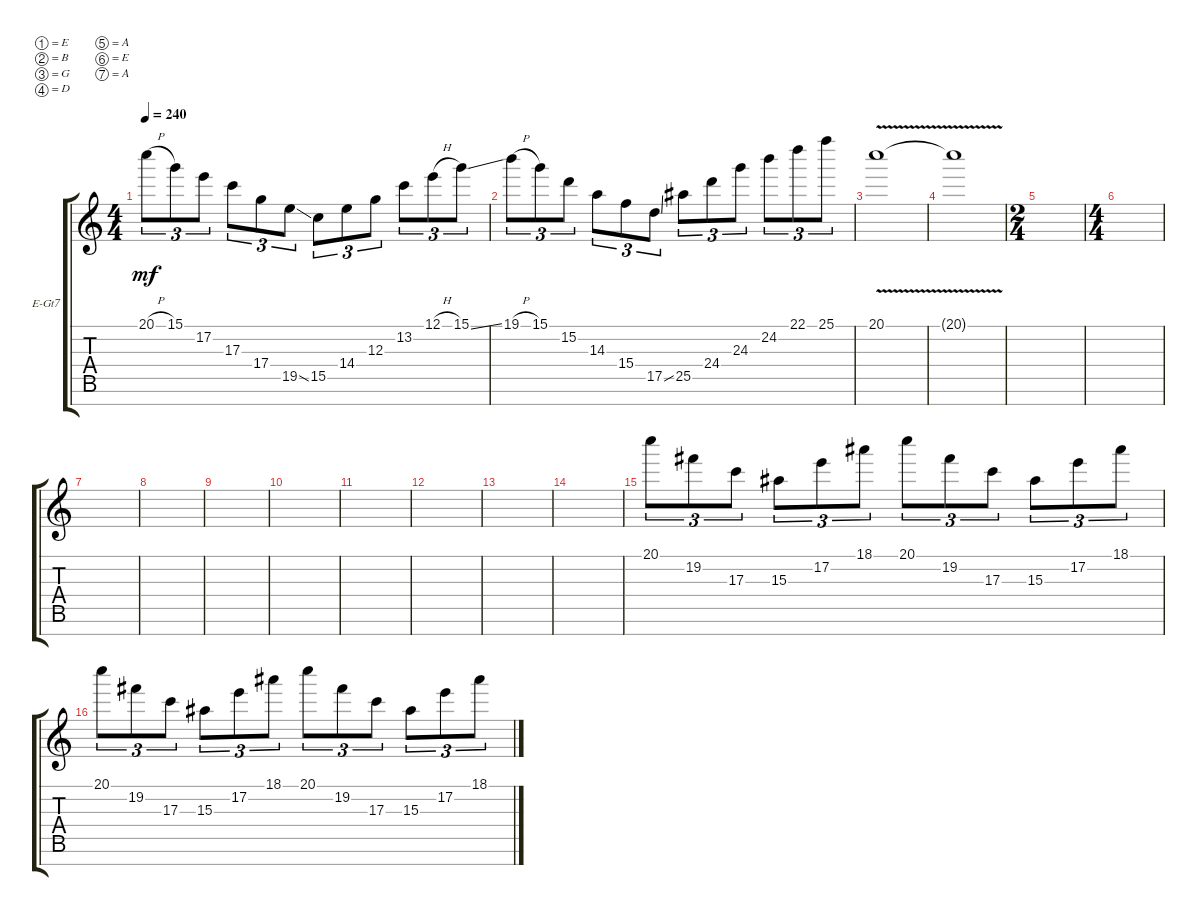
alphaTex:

\defaultSystemsLayout 4
\bracketExtendMode groupsimilarinstruments
\firstSystemTrackNameOrientation horizontal
\otherSystemsTrackNameOrientation horizontal
\track ("Electric Guitar" "E-Gt7") {instrument distortionguitar}
\staff {score tabs}
\tuning (E4 B3 G3 D3 A2 E2 A1)
\ts (4 4)
\tempo 240
\clef g2
\scale
0.487395
\ks c
20.1{h}.8{tu (3 2) dy mf instrument distortionguitar} 15.1.8{tu (3 2)} 17.2.8{tu (3 2)} 17.3.8{tu (3 2)} 17.4.8{tu (3 2)} 19.5{ss}.8{tu (3 2)} 15.5.8{tu (3 2)} 14.4.8{tu (3 2)} 12.3.8{tu (3 2)} 13.2.8{tu (3 2)} 12.1{h}.8{tu (3 2)} 15.1{ss}.8{tu (3 2)} |
\scale
0.256303 19.1{h}.8{tu (3 2)} 15.1.8{tu (3 2)} 15.2.8{tu (3 2)} 14.3.8{tu (3 2)} 15.4.8{tu (3 2)} 17.5{ss}.8{tu (3 2)} 25.5.8{tu (3 2)} 24.4.8{tu (3 2)} 24.3.8{tu (3 2)} 24.2.8{tu (3 2)} 22.1.8{tu (3 2)} 25.1.8{tu (3 2)} |
\scale
0.256303 20.1{v}.1 |
\scale
0.208191 20.1{v t}.1 |
\ts (2 4)
\scale
0.395904 |
\ts (4 4)
\scale
0.395904 |
\scale
0.333333 |
\scale
0.333333 |
\scale
0.333333 |
\scale
0.333333 |
\scale
0.333333 |
\scale
0.333333 |
|
|
20.1.8{tu (3 2)} 19.2.8{tu (3 2)} 17.3.8{tu (3 2)} 15.3.8{tu (3 2)} 17.2.8{tu (3 2)} 18.1.8{tu (3 2)} 20.1.8{tu (3 2)} 19.2.8{tu (3 2)} 17.3.8{tu (3 2)} 15.3.8{tu (3 2)} 17.2.8{tu (3 2)} 18.1.8{tu (3 2)} |
20.1.8{tu (3 2)} 19.2.8{tu (3 2)} 17.3.8{tu (3 2)} 15.3.8{tu (3 2)} 17.2.8{tu (3 2)} 18.1.8{tu (3 2)} 20.1.8{tu (3 2)} 19.2.8{tu (3 2)} 17.3.8{tu (3 2)} 15.3.8{tu (3 2)} 17.2.8{tu (3 2)} 18.1.8{tu (3 2)}
